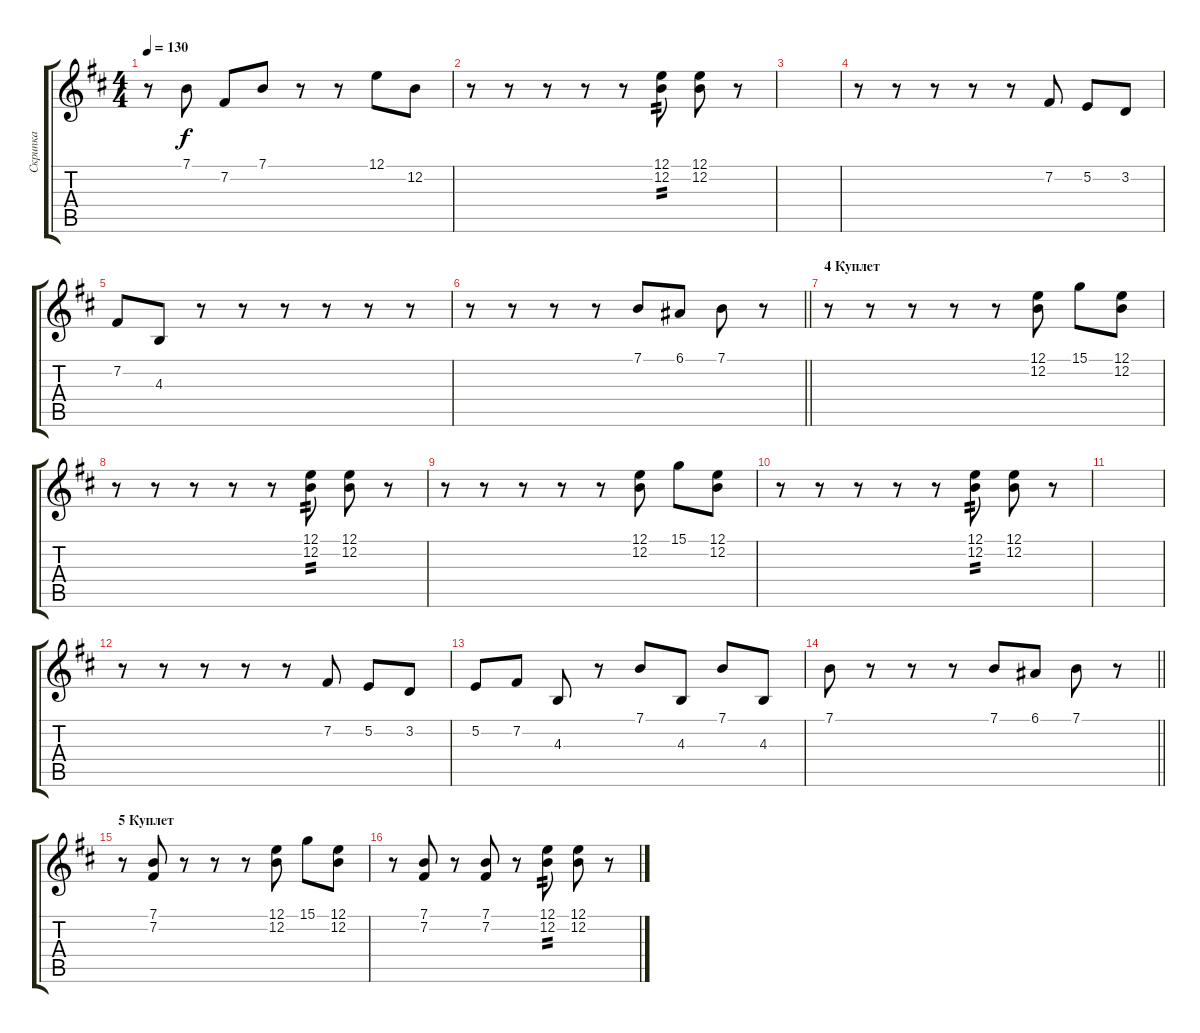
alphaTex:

\track ("Скрипка" "Скрипка") {instrument violin}
\staff {score tabs}
\tuning (E4 B3 G3 D3 A2 E2) {hide}
\ts (4 4)
\tempo 130
\clef g2
\ks bminor
r.8{dy f} 7.1.8 7.2.8 7.1.8 r.8 r.8 12.1.8 12.2.8 |
r.8 r.8 r.8 r.8 r.8 (12.1 12.2).8{tp 2} (12.1 12.2).8 r.8 |
|
r.8 r.8 r.8 r.8 r.8 7.2.8 5.2.8 3.2.8 |
7.2.8 4.3.8 r.8 r.8 r.8 r.8 r.8 r.8 |
\barLineRight lightlight
r.8 r.8 r.8 r.8 7.1.8 6.1.8 7.1.8 r.8 |
\section ("" "4 Куплет")
r.8 r.8 r.8 r.8 r.8 (12.1 12.2).8 15.1.8 (12.1 12.2).8 |
r.8 r.8 r.8 r.8 r.8 (12.1 12.2).8{tp 2} (12.1 12.2).8 r.8 |
r.8 r.8 r.8 r.8 r.8 (12.1 12.2).8 15.1.8 (12.1 12.2).8 |
r.8 r.8 r.8 r.8 r.8 (12.1 12.2).8{tp 2} (12.1 12.2).8 r.8 |
|
r.8 r.8 r.8 r.8 r.8 7.2.8 5.2.8 3.2.8 |
5.2.8 7.2.8 4.3.8 r.8 7.1.8 4.3.8 7.1.8 4.3.8 |
\barLineRight lightlight
7.1.8 r.8 r.8 r.8 7.1.8 6.1.8 7.1.8 r.8 |
\section ("" "5 Куплет")
r.8 (7.1 7.2).8 r.8 r.8 r.8 (12.1 12.2).8 15.1.8 (12.1 12.2).8 |
r.8 (7.1 7.2).8 r.8 (7.1 7.2).8 r.8 (12.1 12.2).8{tp 2} (12.1 12.2).8 r.8
